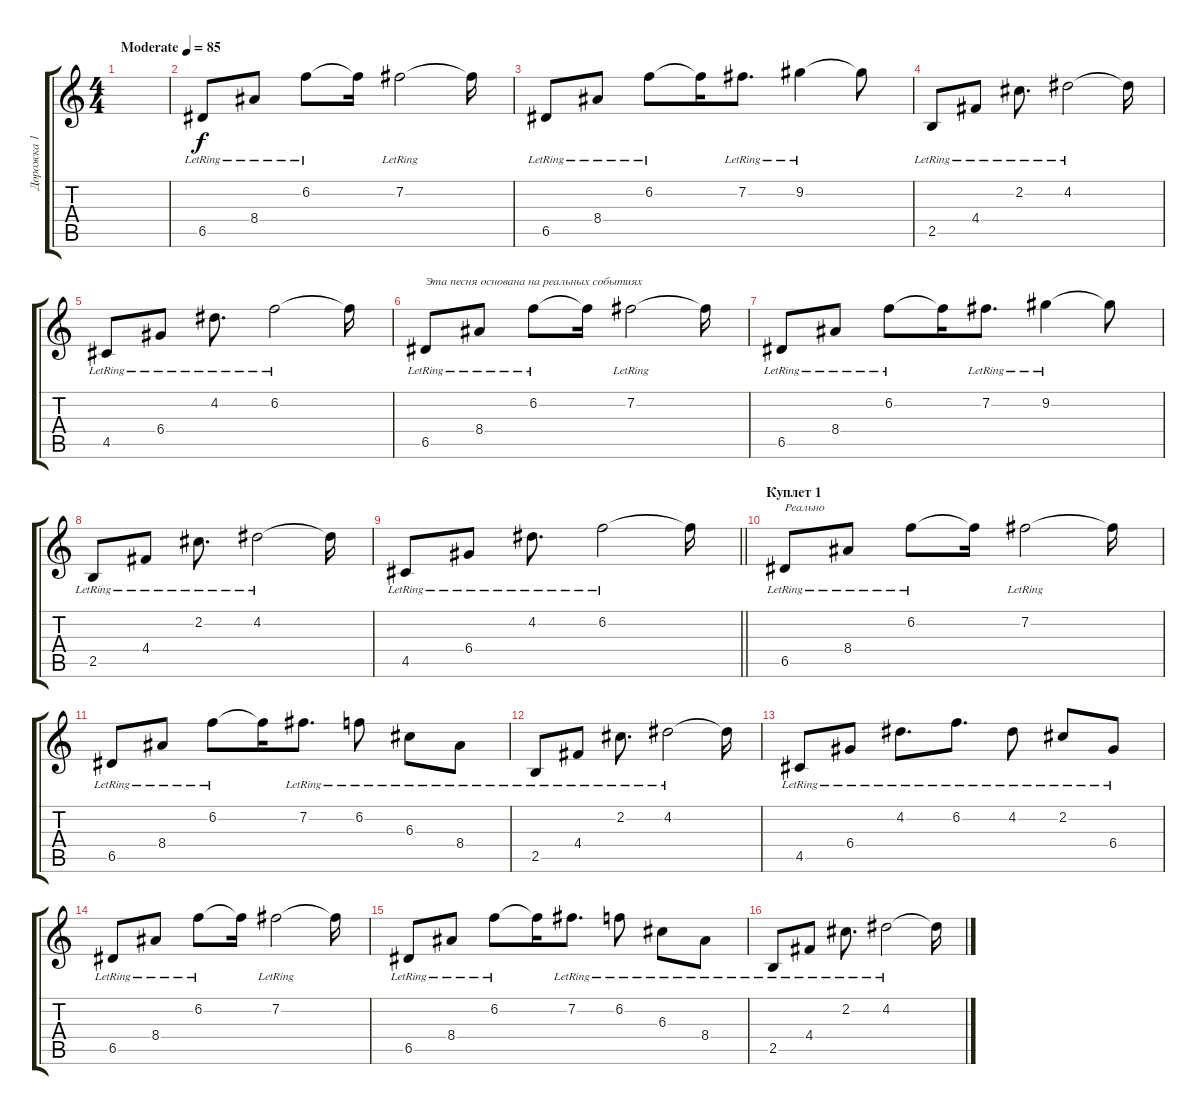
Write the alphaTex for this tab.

\track ("Дорожка 1" "Дорожка 1") {instrument electricguitarjazz}
\staff {score tabs}
\tuning (E4 B3 G3 D3 A2 E2) {hide}
\ts (4 4)
\tempo (85 "Moderate")
\clef g2
\ks c
|
6.5{lr}.8 8.4{lr}.8 6.2{lr}.8 6.2{t}.16 7.2{lr}.2 7.2{t}.16 |
6.5{lr}.8 8.4{lr}.8 6.2{lr}.8 6.2{t}.16 7.2{lr}.8{d} 9.2{lr}.4 9.2{t}.8 |
2.5{lr}.8 4.4{lr}.8 2.2{lr}.8{d} 4.2{lr}.2 4.2{t}.16 |
4.5{lr}.8 6.4{lr}.8 4.2{lr}.8{d} 6.2{lr}.2 6.2{t}.16 |
6.5{lr}.8{txt "Эта песня основана на реальных событиях"} 8.4{lr}.8 6.2{lr}.8 6.2{t}.16 7.2{lr}.2 7.2{t}.16 |
6.5{lr}.8 8.4{lr}.8 6.2{lr}.8 6.2{t}.16 7.2{lr}.8{d} 9.2{lr}.4 9.2{t}.8 |
2.5{lr}.8 4.4{lr}.8 2.2{lr}.8{d} 4.2{lr}.2 4.2{t}.16 |
\barLineRight lightlight
4.5{lr}.8 6.4{lr}.8 4.2{lr}.8{d} 6.2{lr}.2 6.2{t}.16 |
\section ("" "Куплет 1")
6.5{lr}.8{txt "Реально"} 8.4{lr}.8 6.2{lr}.8 6.2{t}.16 7.2{lr}.2 7.2{t}.16 |
6.5{lr}.8 8.4{lr}.8 6.2{lr}.8 6.2{t}.16 7.2{lr}.8{d} 6.2{lr}.8 6.3{lr}.8 8.4{lr}.8 |
2.5{lr}.8 4.4{lr}.8 2.2{lr}.8{d} 4.2{lr}.2 4.2{t}.16 |
4.5{lr}.8 6.4{lr}.8 4.2{lr}.8{d} 6.2{lr}.8{d} 4.2{lr}.8 2.2{lr}.8 6.4{lr}.8 |
6.5{lr}.8 8.4{lr}.8 6.2{lr}.8 6.2{t}.16 7.2{lr}.2 7.2{t}.16 |
6.5{lr}.8 8.4{lr}.8 6.2{lr}.8 6.2{t}.16 7.2{lr}.8{d} 6.2{lr}.8 6.3{lr}.8 8.4{lr}.8 |
2.5{lr}.8 4.4{lr}.8 2.2{lr}.8{d} 4.2{lr}.2 4.2{t}.16
